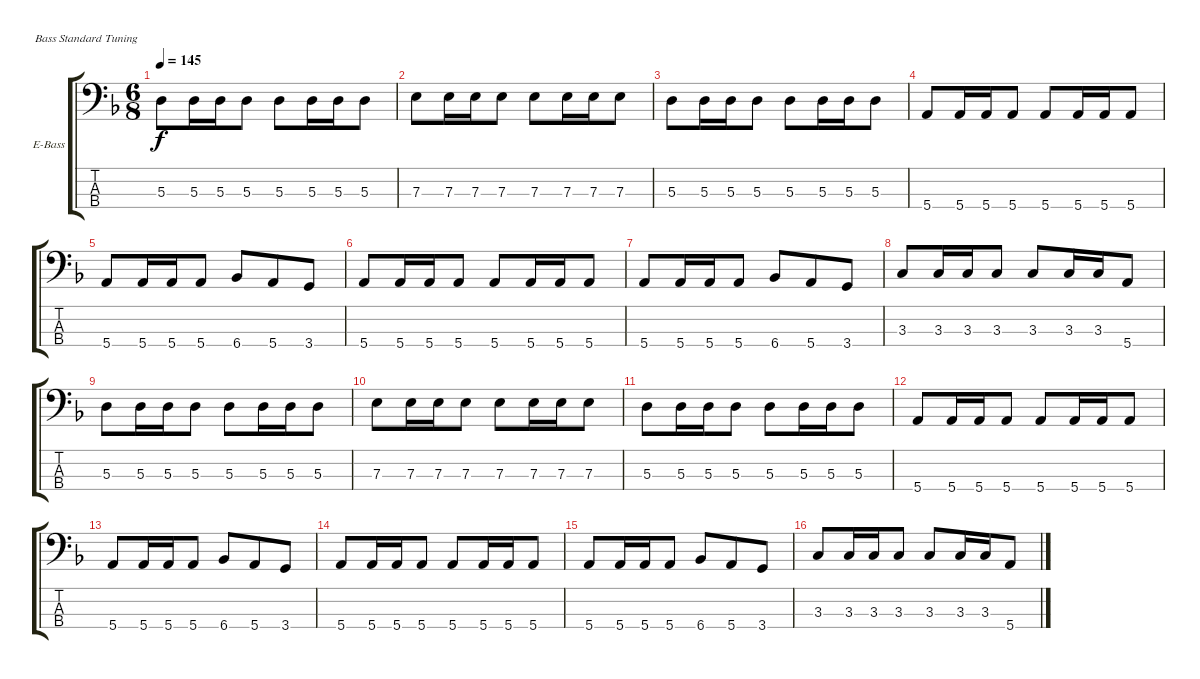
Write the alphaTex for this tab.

\bracketExtendMode groupsimilarinstruments
\firstSystemTrackNameOrientation horizontal
\otherSystemsTrackNameOrientation horizontal
\track ("Electric Bass" "E-Bass") {instrument electricbassfinger}
\staff {score tabs}
\tuning (G2 D2 A1 E1)
\ts (6 8)
\tempo 145
\clef f4
\ks f
5.3.8{dy f} 5.3.16 5.3.16 5.3.8 5.3.8 5.3.16 5.3.16 5.3.8 |
7.3.8 7.3.16 7.3.16 7.3.8 7.3.8 7.3.16 7.3.16 7.3.8 |
5.3.8 5.3.16 5.3.16 5.3.8 5.3.8 5.3.16 5.3.16 5.3.8 |
5.4.8 5.4.16 5.4.16 5.4.8 5.4.8 5.4.16 5.4.16 5.4.8 |
5.4.8 5.4.16 5.4.16 5.4.8 6.4.8 5.4.8 3.4.8 |
5.4.8 5.4.16 5.4.16 5.4.8 5.4.8 5.4.16 5.4.16 5.4.8 |
5.4.8 5.4.16 5.4.16 5.4.8 6.4.8 5.4.8 3.4.8 |
3.3.8 3.3.16 3.3.16 3.3.8 3.3.8 3.3.16 3.3.16 5.4.8 |
5.3.8 5.3.16 5.3.16 5.3.8 5.3.8 5.3.16 5.3.16 5.3.8 |
7.3.8 7.3.16 7.3.16 7.3.8 7.3.8 7.3.16 7.3.16 7.3.8 |
5.3.8 5.3.16 5.3.16 5.3.8 5.3.8 5.3.16 5.3.16 5.3.8 |
5.4.8 5.4.16 5.4.16 5.4.8 5.4.8 5.4.16 5.4.16 5.4.8 |
5.4.8 5.4.16 5.4.16 5.4.8 6.4.8 5.4.8 3.4.8 |
5.4.8 5.4.16 5.4.16 5.4.8 5.4.8 5.4.16 5.4.16 5.4.8 |
5.4.8 5.4.16 5.4.16 5.4.8 6.4.8 5.4.8 3.4.8 |
3.3.8 3.3.16 3.3.16 3.3.8 3.3.8 3.3.16 3.3.16 5.4.8
